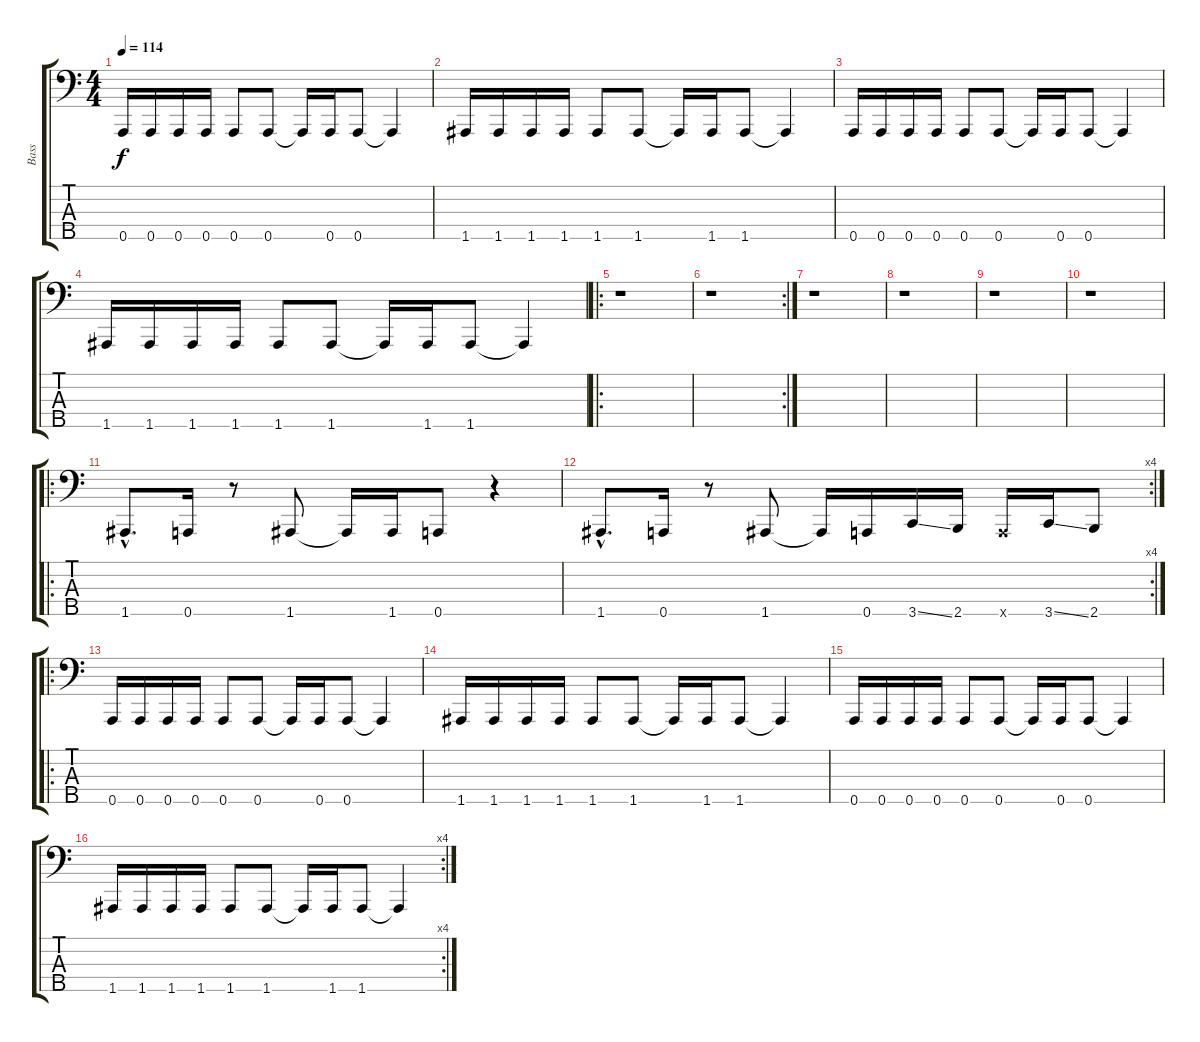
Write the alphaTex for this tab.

\track ("Bass" "Bass") {instrument slapbass1}
\staff {score tabs}
\tuning (F2 C2 G1 D1 A0) {hide}
\ts (4 4)
\tempo 114
\clef f4
\ks c
0.5.16{dy f} 0.5.16 0.5.16 0.5.16 0.5.8 0.5.8 0.5{t}.16 0.5.16 0.5.8 0.5{t}.4 |
1.5.16 1.5.16 1.5.16 1.5.16 1.5.8 1.5.8 1.5{t}.16 1.5.16 1.5.8 1.5{t}.4 |
0.5.16 0.5.16 0.5.16 0.5.16 0.5.8 0.5.8 0.5{t}.16 0.5.16 0.5.8 0.5{t}.4 |
1.5.16 1.5.16 1.5.16 1.5.16 1.5.8 1.5.8 1.5{t}.16 1.5.16 1.5.8 1.5{t}.4 |
\ro
r.1 |
\rc 2
r.1 |
r.1 |
r.1 |
r.1 |
r.1 |
\ro
1.5{hac}.8{d} 0.5.16 r.8 1.5.8 1.5{t}.16 1.5.16 0.5.8 r.4 |
\rc 4
1.5{hac}.8{d} 0.5.16 r.8 1.5.8 1.5{t}.16 0.5.16 3.5{ss}.16 2.5.16 0.5{x}.16 3.5{ss}.16 2.5.8 |
\ro
0.5.16 0.5.16 0.5.16 0.5.16 0.5.8 0.5.8 0.5{t}.16 0.5.16 0.5.8 0.5{t}.4 |
1.5.16 1.5.16 1.5.16 1.5.16 1.5.8 1.5.8 1.5{t}.16 1.5.16 1.5.8 1.5{t}.4 |
0.5.16 0.5.16 0.5.16 0.5.16 0.5.8 0.5.8 0.5{t}.16 0.5.16 0.5.8 0.5{t}.4 |
\rc 4
1.5.16 1.5.16 1.5.16 1.5.16 1.5.8 1.5.8 1.5{t}.16 1.5.16 1.5.8 1.5{t}.4
